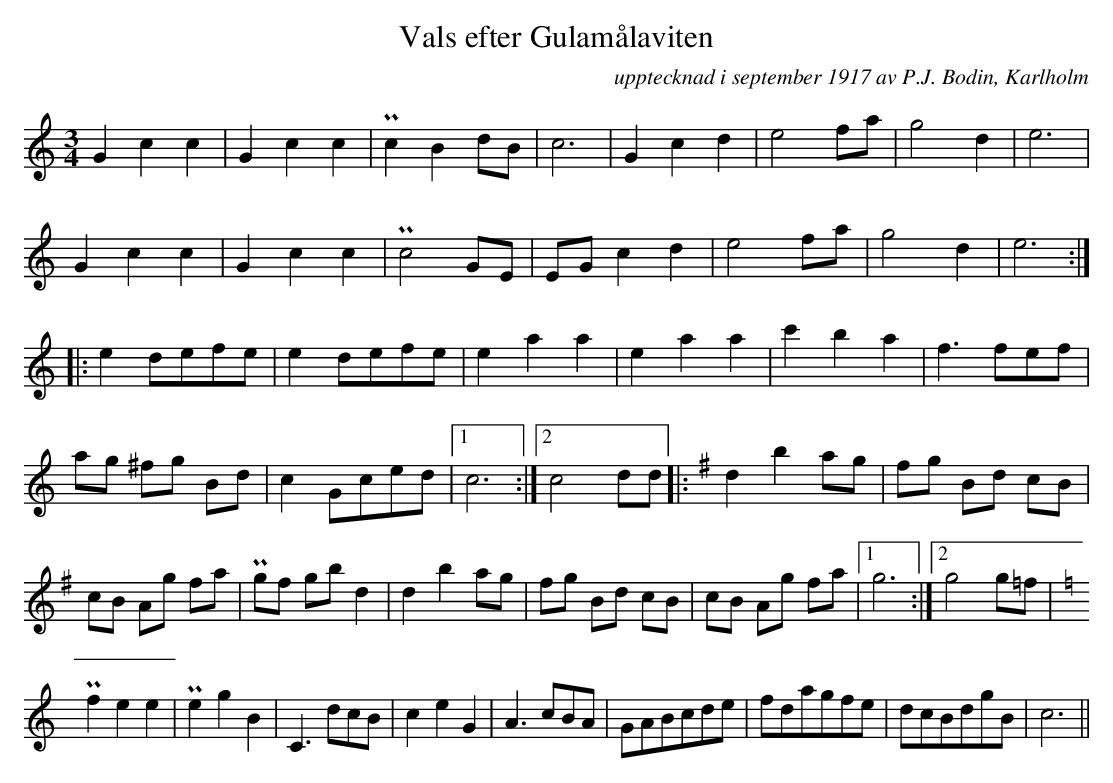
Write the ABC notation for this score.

X:1
T:Vals efter Gulamålaviten
O:upptecknad i september 1917 av P.J. Bodin, Karlholm
L:1/8
M:3/4
K:C
G2 c2 c2 | G2 c2 c2 | Pc2 B2 dB | c6 | G2 c2 d2 | e4 fa | g4 d2 | e6 |
G2 c2 c2 | G2 c2 c2 | Pc4 GE | EG c2 d2 | e4 fa | g4 d2 | e6 ::
e2 defe | e2 defe | e2 a2 a2 | e2 a2 a2 | c'2 b2 a2 | f3 fef |
ag ^fg Bd | c2 Gced |1 c6 :|2 c4 dd [K:G] |: d2 b2 ag | fg Bd cB |
cB Ag fa | Pgf gb d2 | d2 b2 ag | fg Bd cB | cB Ag fa |1 g6 :|2 g4 g=f | [K:C]
Pf2 e2 e2 | Pe2 g2 B2 | C3 dcB | c2 e2 G2 | A3 cBA | GABcde | fdagfe | dcBdgB | c6 ||
